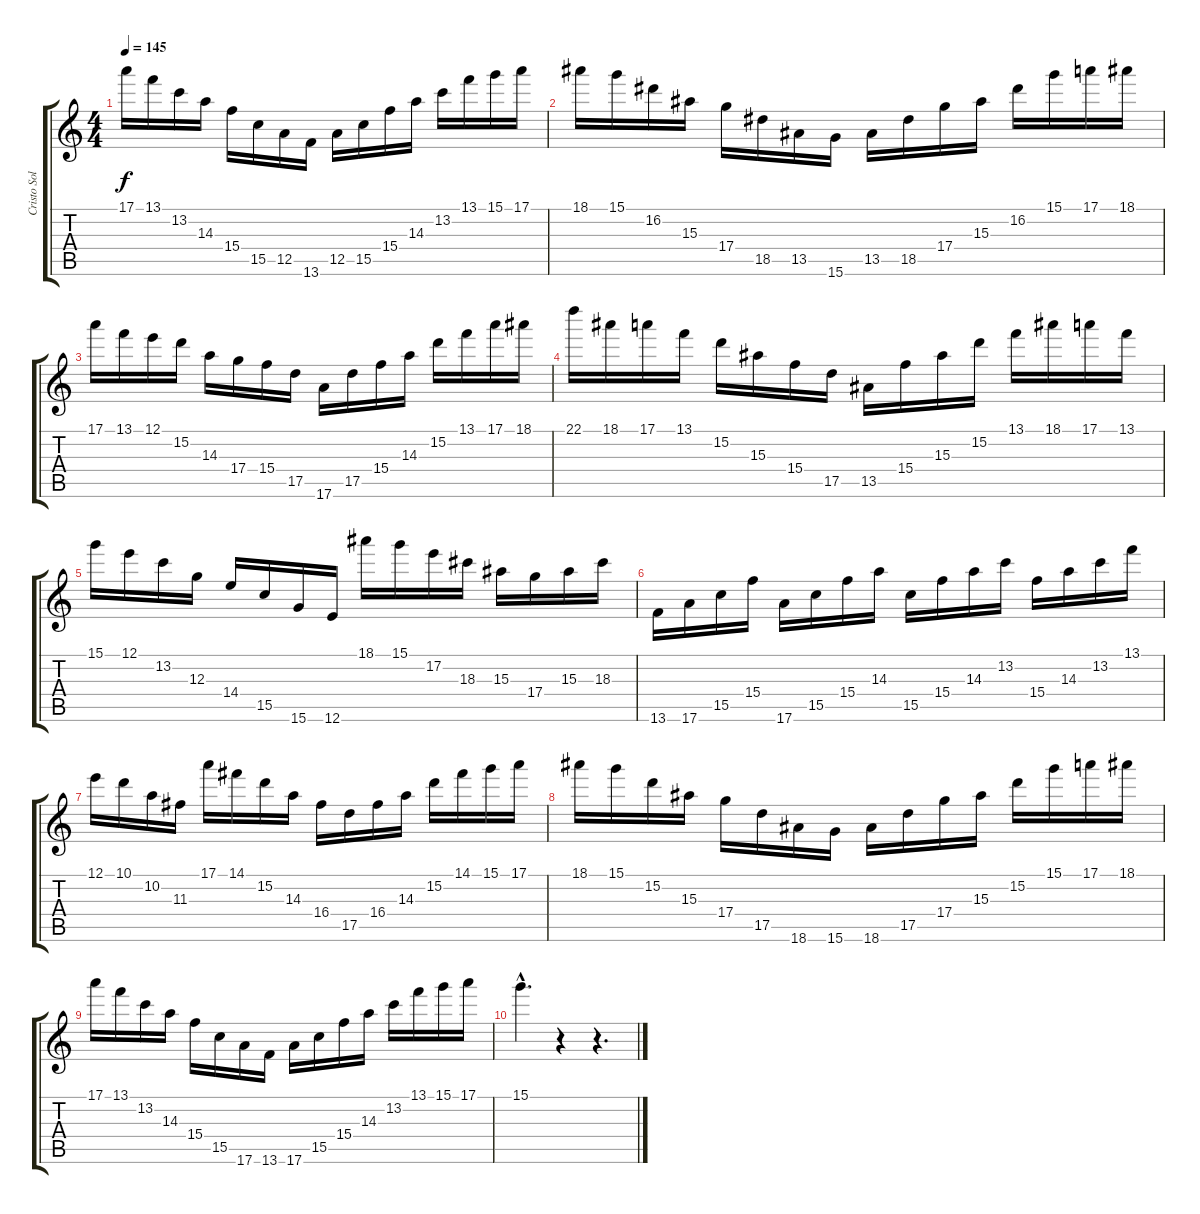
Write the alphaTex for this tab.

\track ("Cristo Solo" "Cristo Sol") {instrument distortionguitar}
\staff {score tabs}
\tuning (E4 B3 G3 D3 A2 E2) {hide}
\ts (4 4)
\tempo 145
\clef g2
\ks c
17.1.16{dy f} 13.1.16 13.2.16 14.3.16 15.4.16 15.5.16 12.5.16 13.6.16 12.5.16 15.5.16 15.4.16 14.3.16 13.2.16 13.1.16 15.1.16 17.1.16 |
18.1.16 15.1.16 16.2.16 15.3.16 17.4.16 18.5.16 13.5.16 15.6.16 13.5.16 18.5.16 17.4.16 15.3.16 16.2.16 15.1.16 17.1.16 18.1.16 |
17.1.16 13.1.16 12.1.16 15.2.16 14.3.16 17.4.16 15.4.16 17.5.16 17.6.16 17.5.16 15.4.16 14.3.16 15.2.16 13.1.16 17.1.16 18.1.16 |
22.1.16 18.1.16 17.1.16 13.1.16 15.2.16 15.3.16 15.4.16 17.5.16 13.5.16 15.4.16 15.3.16 15.2.16 13.1.16 18.1.16 17.1.16 13.1.16 |
15.1.16 12.1.16 13.2.16 12.3.16 14.4.16 15.5.16 15.6.16 12.6.16 18.1.16 15.1.16 17.2.16 18.3.16 15.3.16 17.4.16 15.3.16 18.3.16 |
13.6.16 17.6.16 15.5.16 15.4.16 17.6.16 15.5.16 15.4.16 14.3.16 15.5.16 15.4.16 14.3.16 13.2.16 15.4.16 14.3.16 13.2.16 13.1.16 |
12.1.16 10.1.16 10.2.16 11.3.16 17.1.16 14.1.16 15.2.16 14.3.16 16.4.16 17.5.16 16.4.16 14.3.16 15.2.16 14.1.16 15.1.16 17.1.16 |
18.1.16 15.1.16 15.2.16 15.3.16 17.4.16 17.5.16 18.6.16 15.6.16 18.6.16 17.5.16 17.4.16 15.3.16 15.2.16 15.1.16 17.1.16 18.1.16 |
17.1.16 13.1.16 13.2.16 14.3.16 15.4.16 15.5.16 17.6.16 13.6.16 17.6.16 15.5.16 15.4.16 14.3.16 13.2.16 13.1.16 15.1.16 17.1.16 |
15.1{hac}.4{d} r.4 r.4{d}
